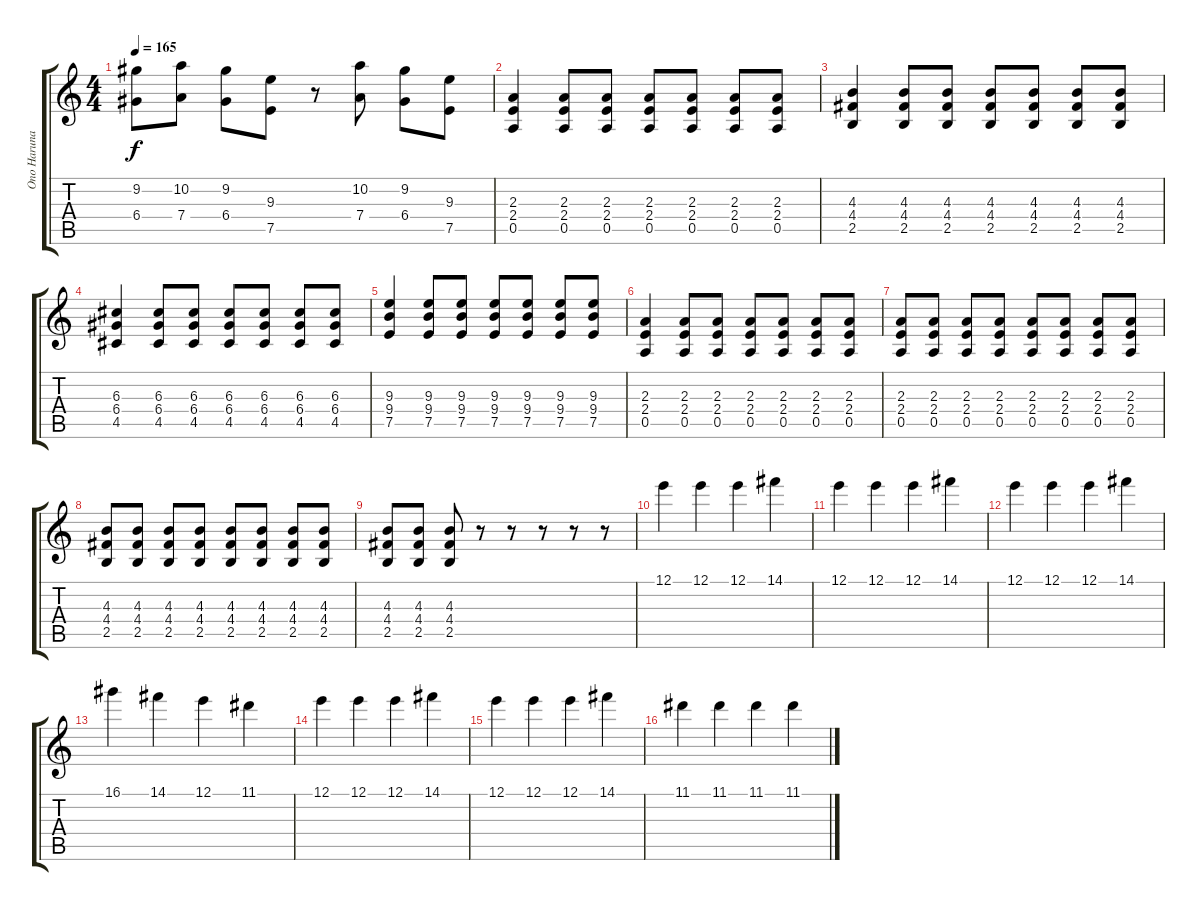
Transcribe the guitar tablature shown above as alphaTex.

\track ("Ono Haruna" "Ono Haruna") {instrument acousticguitarsteel}
\staff {score tabs}
\tuning (E4 B3 G3 D3 A2 D2) {hide}
\ts (4 4)
\tempo 165
\clef g2
\ks c
(9.2 6.4).8{dy f} (10.2 7.4).8 (9.2 6.4).8 (9.3 7.5).8 r.8 (10.2 7.4).8 (9.2 6.4).8 (9.3 7.5).8 |
(2.3 2.4 0.5).4 (2.3 2.4 0.5).8 (2.3 2.4 0.5).8 (2.3 2.4 0.5).8 (2.3 2.4 0.5).8 (2.3 2.4 0.5).8 (2.3 2.4 0.5).8 |
(4.3 4.4 2.5).4 (4.3 4.4 2.5).8 (4.3 4.4 2.5).8 (4.3 4.4 2.5).8 (4.3 4.4 2.5).8 (4.3 4.4 2.5).8 (4.3 4.4 2.5).8 |
(6.3 6.4 4.5).4 (6.3 6.4 4.5).8 (6.3 6.4 4.5).8 (6.3 6.4 4.5).8 (6.3 6.4 4.5).8 (6.3 6.4 4.5).8 (6.3 6.4 4.5).8 |
(9.3 9.4 7.5).4 (9.3 9.4 7.5).8 (9.3 9.4 7.5).8 (9.3 9.4 7.5).8 (9.3 9.4 7.5).8 (9.3 9.4 7.5).8 (9.3 9.4 7.5).8 |
(2.3 2.4 0.5).4 (2.3 2.4 0.5).8 (2.3 2.4 0.5).8 (2.3 2.4 0.5).8 (2.3 2.4 0.5).8 (2.3 2.4 0.5).8 (2.3 2.4 0.5).8 |
(2.3 2.4 0.5).8 (2.3 2.4 0.5).8 (2.3 2.4 0.5).8 (2.3 2.4 0.5).8 (2.3 2.4 0.5).8 (2.3 2.4 0.5).8 (2.3 2.4 0.5).8 (2.3 2.4 0.5).8 |
(4.3 4.4 2.5).8 (4.3 4.4 2.5).8 (4.3 4.4 2.5).8 (4.3 4.4 2.5).8 (4.3 4.4 2.5).8 (4.3 4.4 2.5).8 (4.3 4.4 2.5).8 (4.3 4.4 2.5).8 |
(4.3 4.4 2.5).8 (4.3 4.4 2.5).8 (4.3 4.4 2.5).8 r.8 r.8 r.8 r.8 r.8 |
12.1.4 12.1.4 12.1.4 14.1.4 |
12.1.4 12.1.4 12.1.4 14.1.4 |
12.1.4 12.1.4 12.1.4 14.1.4 |
16.1.4 14.1.4 12.1.4 11.1.4 |
12.1.4 12.1.4 12.1.4 14.1.4 |
12.1.4 12.1.4 12.1.4 14.1.4 |
11.1.4 11.1.4 11.1.4 11.1.4
